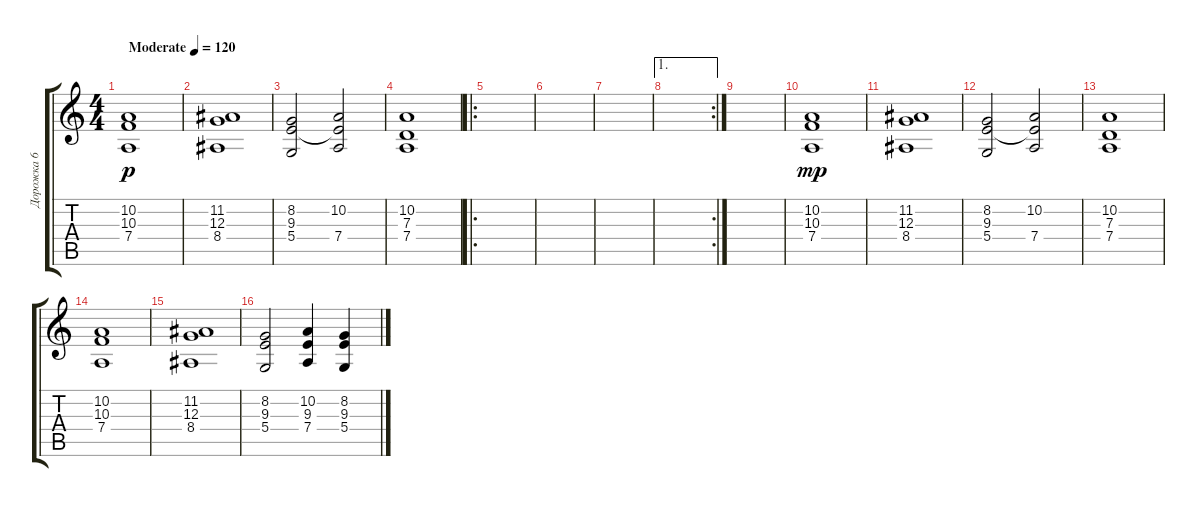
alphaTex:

\track ("Дорожка 6" "Дорожка 6") {instrument pad4choir}
\staff {score tabs}
\tuning (E4 B3 G3 D3 A2 E2) {hide}
\ts (4 4)
\tempo (120 "Moderate")
\clef g2
\ks c
(10.2 10.3 7.4).1{dy p instrument pad4choir} |
(11.2 12.3 8.4).1 |
(8.2 9.3 5.4).2 (10.2 9.3{t} 7.4).2 |
(10.2 7.3 7.4).1 |
\ro
|
|
|
\ae 1
\rc 2
|
|
(10.2 10.3 7.4).1{dy mp} |
(11.2 12.3 8.4).1 |
(8.2 9.3 5.4).2 (10.2 9.3{t} 7.4).2 |
(10.2 7.3 7.4).1 |
(10.2 10.3 7.4).1 |
(11.2 12.3 8.4).1 |
(8.2 9.3 5.4).2 (10.2 9.3 7.4).4 (8.2 9.3 5.4).4
